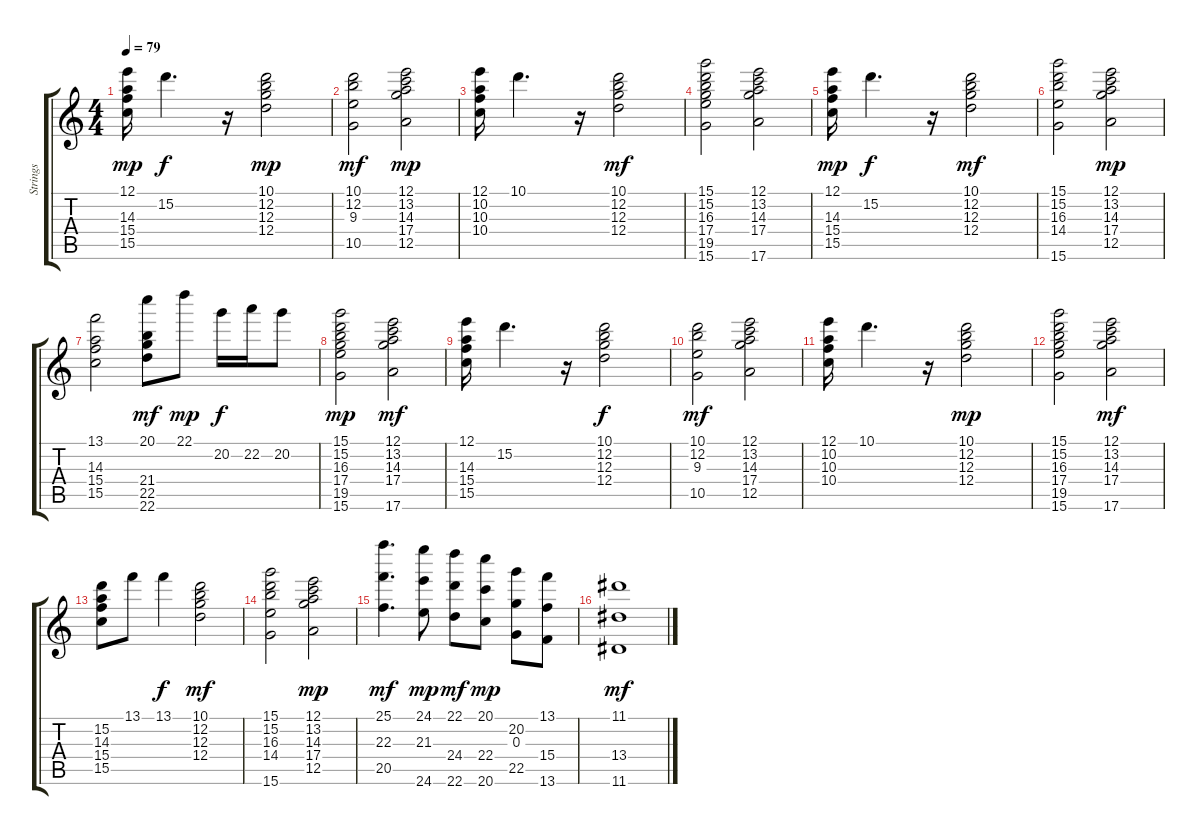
\track ("Strings" "Strings") {instrument electricguitarclean}
\staff {score tabs}
\tuning (E4 B3 G3 D3 A2 E2) {hide}
\ts (4 4)
\tempo 79
\clef g2
\ks c
(12.1 14.3 15.4 15.5).16{dy mp} 15.2.4{d dy f} r.16 (10.1 12.2 12.3 12.4).2{dy mp} |
(10.1 12.2 9.3 10.5).2{dy mf} (12.1 13.2 14.3 17.4 12.5).2{dy mp} |
(12.1 10.2 10.3 10.4).16 10.1.4{d} r.16 (10.1 12.2 12.3 12.4).2{dy mf} |
(15.1 15.2 16.3 17.4 19.5 15.6).2 (12.1 13.2 14.3 17.4 17.6).2 |
(12.1 14.3 15.4 15.5).16{dy mp} 15.2.4{d dy f} r.16 (10.1 12.2 12.3 12.4).2{dy mf} |
(15.1 15.2 16.3 14.4 15.6).2 (12.1 13.2 14.3 17.4 12.5).2{dy mp} |
(13.1 14.3 15.4 15.5).2 (20.1 21.4 22.5 22.6).8{dy mf} 22.1.8{dy mp} 20.2.16{dy f} 22.2.16 20.2.8 |
(15.1 15.2 16.3 17.4 19.5 15.6).2{dy mp} (12.1 13.2 14.3 17.4 17.6).2{dy mf} |
(12.1 14.3 15.4 15.5).16 15.2.4{d} r.16 (10.1 12.2 12.3 12.4).2{dy f} |
(10.1 12.2 9.3 10.5).2{dy mf} (12.1 13.2 14.3 17.4 12.5).2 |
(12.1 10.2 10.3 10.4).16 10.1.4{d} r.16 (10.1 12.2 12.3 12.4).2{dy mp} |
(15.1 15.2 16.3 17.4 19.5 15.6).2 (12.1 13.2 14.3 17.4 17.6).2{dy mf} |
(15.2 14.3 15.4 15.5).8 13.1.8 13.1.4{dy f} (10.1 12.2 12.3 12.4).2{dy mf} |
(15.1 15.2 16.3 14.4 15.6).2 (12.1 13.2 14.3 17.4 12.5).2{dy mp} |
(25.1 22.3 20.5).4{d dy mf} (24.1 21.3 24.6).8{dy mp} (22.1 24.4 22.6).8{dy mf} (20.1 22.4 20.6).8{dy mp} (20.2 0.3 22.5).8 (13.1 15.4 13.6).8 |
(11.1 13.4 11.6).1{dy mf}
